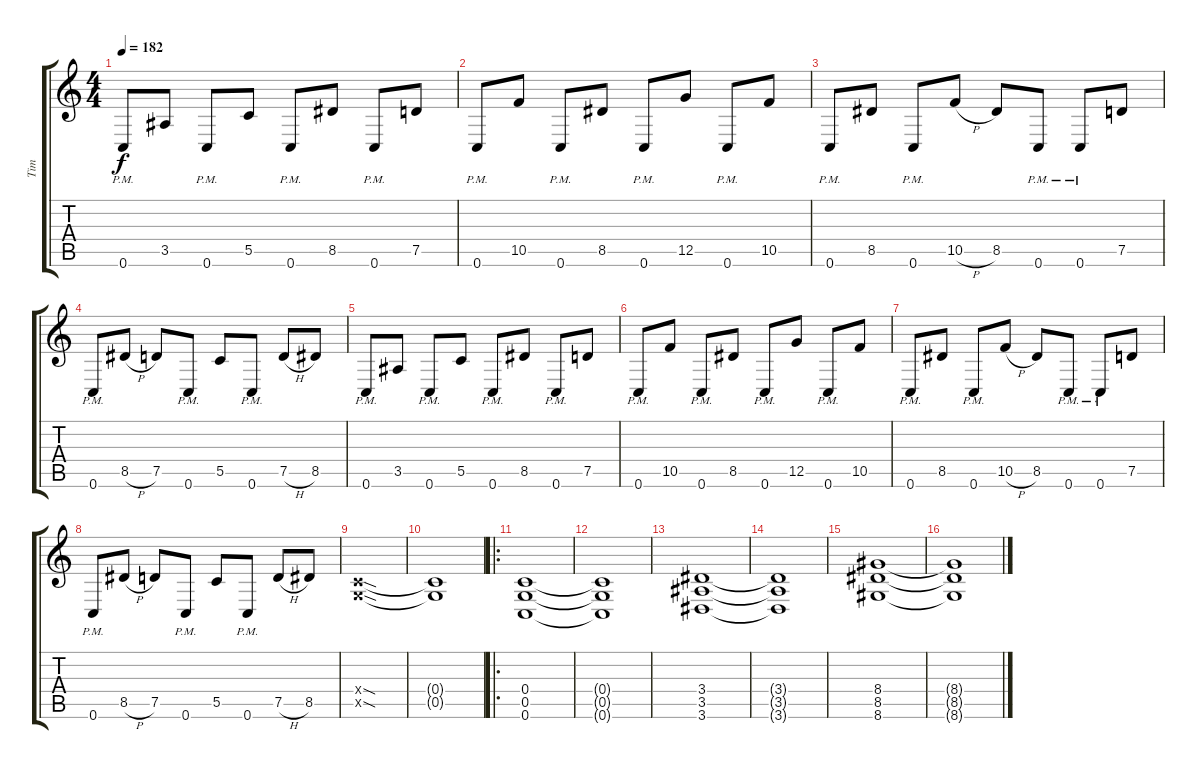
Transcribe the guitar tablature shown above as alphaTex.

\track ("Tim" "Tim") {instrument distortionguitar}
\staff {score tabs}
\tuning (D4 A3 F3 C3 G2 C2) {hide}
\ts (4 4)
\tempo 182
\clef g2
\ks c
0.6{pm}.8{dy f} 3.5.8 0.6{pm}.8 5.5.8 0.6{pm}.8 8.5.8 0.6{pm}.8 7.5.8 |
0.6{pm}.8 10.5.8 0.6{pm}.8 8.5.8 0.6{pm}.8 12.5.8 0.6{pm}.8 10.5.8 |
0.6{pm}.8 8.5.8 0.6{pm}.8 10.5{h}.8 8.5.8 0.6{pm}.8 0.6{pm}.8 7.5.8 |
0.6{pm}.8 8.5{h}.8 7.5.8 0.6{pm}.8 5.5.8 0.6{pm}.8 7.5{h}.8 8.5.8 |
0.6{pm}.8 3.5.8 0.6{pm}.8 5.5.8 0.6{pm}.8 8.5.8 0.6{pm}.8 7.5.8 |
0.6{pm}.8 10.5.8 0.6{pm}.8 8.5.8 0.6{pm}.8 12.5.8 0.6{pm}.8 10.5.8 |
0.6{pm}.8 8.5.8 0.6{pm}.8 10.5{h}.8 8.5.8 0.6{pm}.8 0.6{pm}.8 7.5.8 |
0.6{pm}.8 8.5{h}.8 7.5.8 0.6{pm}.8 5.5.8 0.6{pm}.8 7.5{h}.8 8.5.8 |
(0.4{sod x} 0.5{sod x}).1 |
(0.4{t} 0.5{t}).1 |
\ro
(0.4 0.5 0.6).1 |
(0.4{t} 0.5{t} 0.6{t}).1 |
(3.4 3.5 3.6).1 |
(3.4{t} 3.5{t} 3.6{t}).1 |
(8.4 8.5 8.6).1 |
(8.4{t} 8.5{t} 8.6{t}).1
